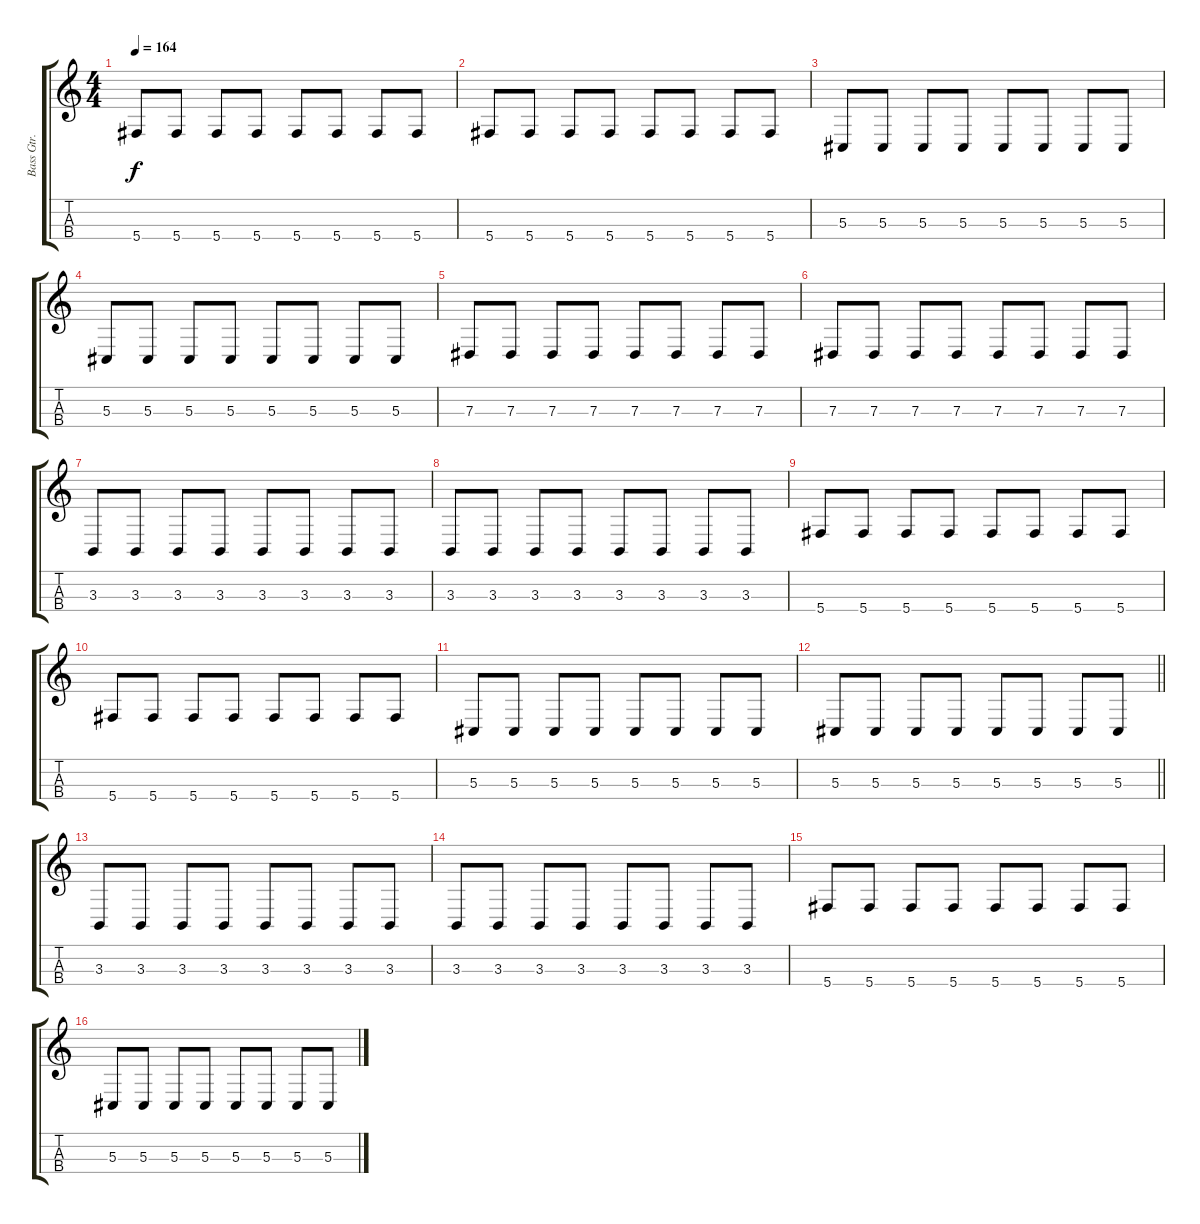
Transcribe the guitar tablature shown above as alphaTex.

\track ("Bass Gtr." "Bass Gtr.") {instrument electricbassfinger}
\staff {score tabs}
\tuning (Gb2 Db2 Ab1 Db2) {hide}
\ts (4 4)
\tempo 164
\clef g2
\ks c
5.4.8{dy f} 5.4.8 5.4.8 5.4.8 5.4.8 5.4.8 5.4.8 5.4.8 |
5.4.8 5.4.8 5.4.8 5.4.8 5.4.8 5.4.8 5.4.8 5.4.8 |
5.3.8 5.3.8 5.3.8 5.3.8 5.3.8 5.3.8 5.3.8 5.3.8 |
5.3.8 5.3.8 5.3.8 5.3.8 5.3.8 5.3.8 5.3.8 5.3.8 |
7.3.8 7.3.8 7.3.8 7.3.8 7.3.8 7.3.8 7.3.8 7.3.8 |
7.3.8 7.3.8 7.3.8 7.3.8 7.3.8 7.3.8 7.3.8 7.3.8 |
3.3.8 3.3.8 3.3.8 3.3.8 3.3.8 3.3.8 3.3.8 3.3.8 |
3.3.8 3.3.8 3.3.8 3.3.8 3.3.8 3.3.8 3.3.8 3.3.8 |
5.4.8 5.4.8 5.4.8 5.4.8 5.4.8 5.4.8 5.4.8 5.4.8 |
5.4.8 5.4.8 5.4.8 5.4.8 5.4.8 5.4.8 5.4.8 5.4.8 |
5.3.8 5.3.8 5.3.8 5.3.8 5.3.8 5.3.8 5.3.8 5.3.8 |
\barLineRight lightlight
5.3.8 5.3.8 5.3.8 5.3.8 5.3.8 5.3.8 5.3.8 5.3.8 |
\section ("" "")
3.3.8 3.3.8 3.3.8 3.3.8 3.3.8 3.3.8 3.3.8 3.3.8 |
3.3.8 3.3.8 3.3.8 3.3.8 3.3.8 3.3.8 3.3.8 3.3.8 |
5.4.8 5.4.8 5.4.8 5.4.8 5.4.8 5.4.8 5.4.8 5.4.8 |
5.3.8 5.3.8 5.3.8 5.3.8 5.3.8 5.3.8 5.3.8 5.3.8
